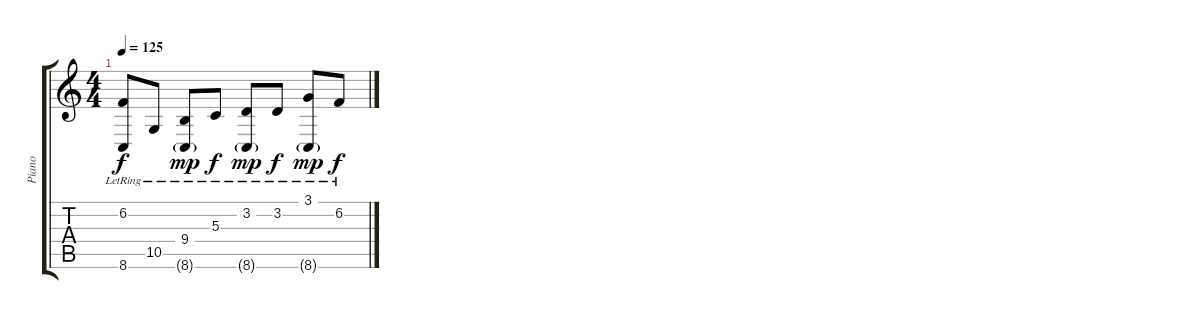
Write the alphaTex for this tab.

\track ("Piano" "Piano") {instrument acousticgrandpiano}
\staff {score tabs}
\tuning (E4 B3 G3 D3 A2 E2) {hide}
\ts (4 4)
\tempo 125
\clef g2
\ks c
(6.2{lr} 8.6{lr}).8{dy f} 10.5{lr}.8 (9.4{lr} 8.6{g}).8{dy mp} 5.3{lr}.8{dy f} (3.2{lr} 8.6{g}).8{dy mp} 3.2{lr}.8{dy f} (3.1{lr} 8.6{g}).8{dy mp} 6.2{lr}.8{dy f}
